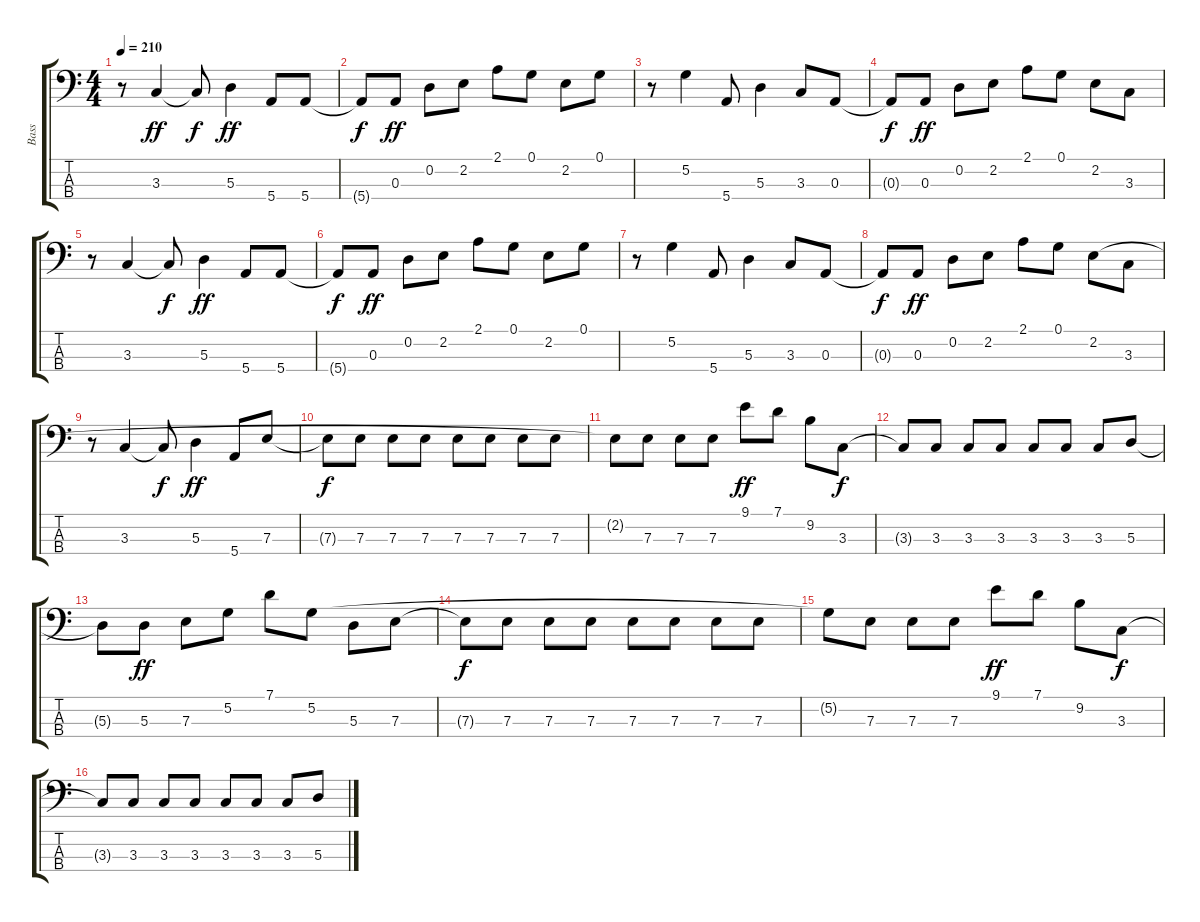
\track ("Bass" "Bass") {instrument electricbassfinger}
\staff {score tabs}
\tuning (G2 D2 A1 E1) {hide}
\ts (4 4)
\tempo 210
\clef f4
\ks c
r.8{dy ff} 3.3.4 3.3{t}.8{dy f} 5.3.4{dy ff} 5.4.8 5.4.8 |
5.4{t}.8{dy f} 0.3.8{dy ff} 0.2.8 2.2.8 2.1.8 0.1.8 2.2.8 0.1.8 |
r.8 5.2.4 5.4.8 5.3.4 3.3.8 0.3.8 |
0.3{t}.8{dy f} 0.3.8{dy ff} 0.2.8 2.2.8 2.1.8 0.1.8 2.2.8 3.3.8 |
r.8 3.3.4 3.3{t}.8{dy f} 5.3.4{dy ff} 5.4.8 5.4.8 |
5.4{t}.8{dy f} 0.3.8{dy ff} 0.2.8 2.2.8 2.1.8 0.1.8 2.2.8 0.1.8 |
r.8 5.2.4 5.4.8 5.3.4 3.3.8 0.3.8 |
0.3{t}.8{dy f} 0.3.8{dy ff} 0.2.8 2.2.8 2.1.8 0.1.8 2.2.8 3.3.8 |
r.8 3.3.4 3.3{t}.8{dy f} 5.3.4{dy ff} 5.4.8 7.3.8 |
7.3{t}.8{dy f} 7.3.8 7.3.8 7.3.8 7.3.8 7.3.8 7.3.8 7.3.8 |
2.2{t}.8 7.3.8 7.3.8 7.3.8 9.1.8{dy ff} 7.1.8 9.2.8 3.3.8{dy f} |
3.3{t}.8 3.3.8 3.3.8 3.3.8 3.3.8 3.3.8 3.3.8 5.3.8 |
5.3{t}.8 5.3.8{dy ff} 7.3.8 5.2.8 7.1.8 5.2.8 5.3.8 7.3.8 |
7.3{t}.8{dy f} 7.3.8 7.3.8 7.3.8 7.3.8 7.3.8 7.3.8 7.3.8 |
5.2{t}.8 7.3.8 7.3.8 7.3.8 9.1.8{dy ff} 7.1.8 9.2.8 3.3.8{dy f} |
3.3{t}.8 3.3.8 3.3.8 3.3.8 3.3.8 3.3.8 3.3.8 5.3.8
